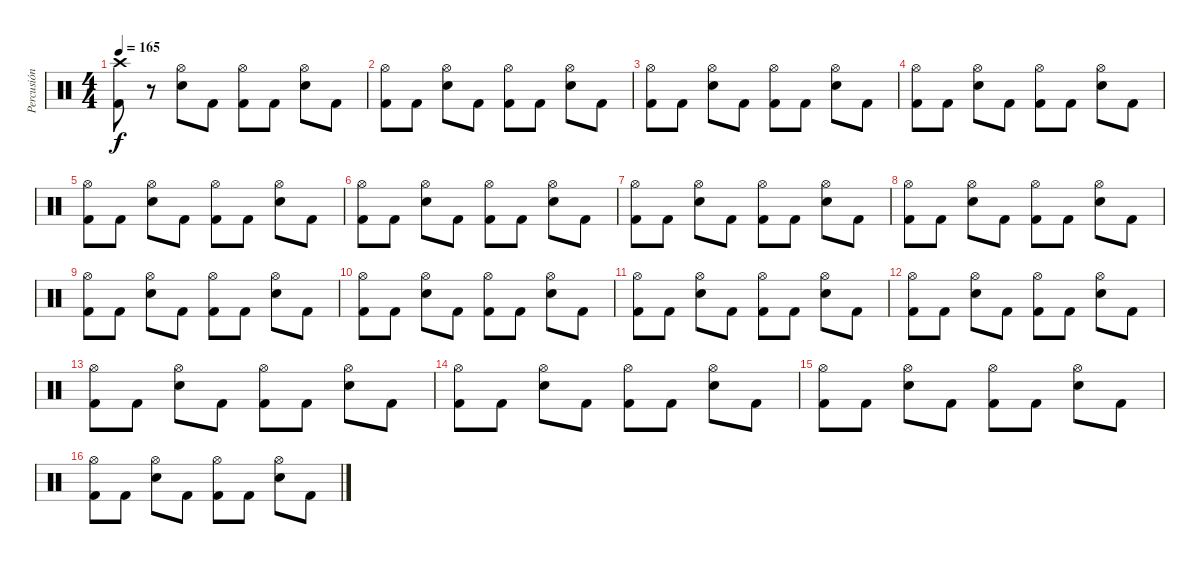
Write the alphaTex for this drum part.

\track ("Percusión" "Percusión") {instrument percussion}
\staff {score}
\articulation defaults
\ts (4 4)
\tempo 165
\clef neutral
\ks c
("Crash high (hit)" "Kick (hit) 2").8{dy f} r.8 ("Hi-Hat (open)" "Snare (hit) 2").8 "Kick (hit) 2".8 ("Hi-Hat (open)" "Kick (hit) 2").8 "Kick (hit) 2".8 ("Hi-Hat (open)" "Snare (hit) 2").8 "Kick (hit) 2".8 |
("Hi-Hat (open)" "Kick (hit) 2").8 "Kick (hit) 2".8 ("Hi-Hat (open)" "Snare (hit) 2").8 "Kick (hit) 2".8 ("Hi-Hat (open)" "Kick (hit) 2").8 "Kick (hit) 2".8 ("Hi-Hat (open)" "Snare (hit) 2").8 "Kick (hit) 2".8 |
("Hi-Hat (open)" "Kick (hit) 2").8 "Kick (hit) 2".8 ("Hi-Hat (open)" "Snare (hit) 2").8 "Kick (hit) 2".8 ("Hi-Hat (open)" "Kick (hit) 2").8 "Kick (hit) 2".8 ("Hi-Hat (open)" "Snare (hit) 2").8 "Kick (hit) 2".8 |
("Hi-Hat (open)" "Kick (hit) 2").8 "Kick (hit) 2".8 ("Hi-Hat (open)" "Snare (hit) 2").8 "Kick (hit) 2".8 ("Hi-Hat (open)" "Kick (hit) 2").8 "Kick (hit) 2".8 ("Hi-Hat (open)" "Snare (hit) 2").8 "Kick (hit) 2".8 |
("Hi-Hat (open)" "Kick (hit) 2").8 "Kick (hit) 2".8 ("Hi-Hat (open)" "Snare (hit) 2").8 "Kick (hit) 2".8 ("Hi-Hat (open)" "Kick (hit) 2").8 "Kick (hit) 2".8 ("Hi-Hat (open)" "Snare (hit) 2").8 "Kick (hit) 2".8 |
("Hi-Hat (open)" "Kick (hit) 2").8 "Kick (hit) 2".8 ("Hi-Hat (open)" "Snare (hit) 2").8 "Kick (hit) 2".8 ("Hi-Hat (open)" "Kick (hit) 2").8 "Kick (hit) 2".8 ("Hi-Hat (open)" "Snare (hit) 2").8 "Kick (hit) 2".8 |
("Hi-Hat (open)" "Kick (hit) 2").8 "Kick (hit) 2".8 ("Hi-Hat (open)" "Snare (hit) 2").8 "Kick (hit) 2".8 ("Hi-Hat (open)" "Kick (hit) 2").8 "Kick (hit) 2".8 ("Hi-Hat (open)" "Snare (hit) 2").8 "Kick (hit) 2".8 |
("Hi-Hat (open)" "Kick (hit) 2").8 "Kick (hit) 2".8 ("Hi-Hat (open)" "Snare (hit) 2").8 "Kick (hit) 2".8 ("Hi-Hat (open)" "Kick (hit) 2").8 "Kick (hit) 2".8 ("Hi-Hat (open)" "Snare (hit) 2").8 "Kick (hit) 2".8 |
("Hi-Hat (open)" "Kick (hit) 2").8 "Kick (hit) 2".8 ("Hi-Hat (open)" "Snare (hit) 2").8 "Kick (hit) 2".8 ("Hi-Hat (open)" "Kick (hit) 2").8 "Kick (hit) 2".8 ("Hi-Hat (open)" "Snare (hit) 2").8 "Kick (hit) 2".8 |
("Hi-Hat (open)" "Kick (hit) 2").8 "Kick (hit) 2".8 ("Hi-Hat (open)" "Snare (hit) 2").8 "Kick (hit) 2".8 ("Hi-Hat (open)" "Kick (hit) 2").8 "Kick (hit) 2".8 ("Hi-Hat (open)" "Snare (hit) 2").8 "Kick (hit) 2".8 |
("Hi-Hat (open)" "Kick (hit) 2").8 "Kick (hit) 2".8 ("Hi-Hat (open)" "Snare (hit) 2").8 "Kick (hit) 2".8 ("Hi-Hat (open)" "Kick (hit) 2").8 "Kick (hit) 2".8 ("Hi-Hat (open)" "Snare (hit) 2").8 "Kick (hit) 2".8 |
("Hi-Hat (open)" "Kick (hit) 2").8 "Kick (hit) 2".8 ("Hi-Hat (open)" "Snare (hit) 2").8 "Kick (hit) 2".8 ("Hi-Hat (open)" "Kick (hit) 2").8 "Kick (hit) 2".8 ("Hi-Hat (open)" "Snare (hit) 2").8 "Kick (hit) 2".8 |
("Hi-Hat (open)" "Kick (hit) 2").8 "Kick (hit) 2".8 ("Hi-Hat (open)" "Snare (hit) 2").8 "Kick (hit) 2".8 ("Hi-Hat (open)" "Kick (hit) 2").8 "Kick (hit) 2".8 ("Hi-Hat (open)" "Snare (hit) 2").8 "Kick (hit) 2".8 |
("Hi-Hat (open)" "Kick (hit) 2").8 "Kick (hit) 2".8 ("Hi-Hat (open)" "Snare (hit) 2").8 "Kick (hit) 2".8 ("Hi-Hat (open)" "Kick (hit) 2").8 "Kick (hit) 2".8 ("Hi-Hat (open)" "Snare (hit) 2").8 "Kick (hit) 2".8 |
("Hi-Hat (open)" "Kick (hit) 2").8 "Kick (hit) 2".8 ("Hi-Hat (open)" "Snare (hit) 2").8 "Kick (hit) 2".8 ("Hi-Hat (open)" "Kick (hit) 2").8 "Kick (hit) 2".8 ("Hi-Hat (open)" "Snare (hit) 2").8 "Kick (hit) 2".8 |
("Hi-Hat (open)" "Kick (hit) 2").8 "Kick (hit) 2".8 ("Hi-Hat (open)" "Snare (hit) 2").8 "Kick (hit) 2".8 ("Hi-Hat (open)" "Kick (hit) 2").8 "Kick (hit) 2".8 ("Hi-Hat (open)" "Snare (hit) 2").8 "Kick (hit) 2".8
